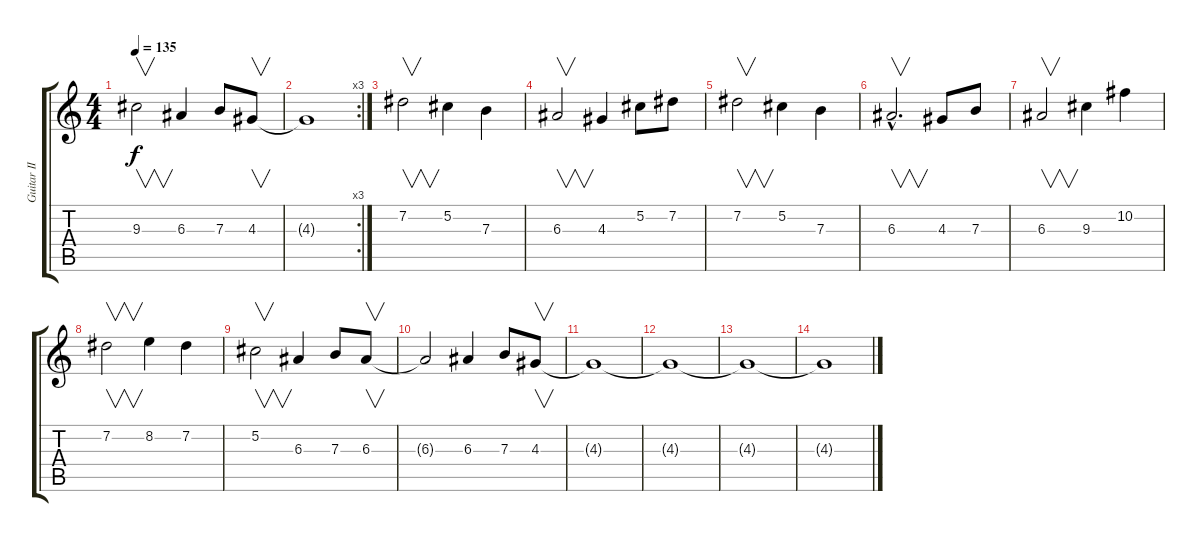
\track ("Guitar II ( Melody )" "Guitar II ") {instrument distortionguitar}
\staff {score tabs}
\tuning (Db4 Ab3 E3 B2 Gb2 Db2) {hide}
\ts (4 4)
\tempo 135
\clef g2
\ks c
9.3.2{v dy f} 6.3.4 7.3.8 4.3.8{v} |
\rc 3
4.3{t}.1 |
7.2.2{v} 5.2.4 7.3.4 |
6.3.2{v} 4.3.4 5.2.8 7.2.8 |
7.2.2{v} 5.2.4 7.3.4 |
6.3{hac}.2{v d} 4.3.8 7.3.8 |
6.3.2{v} 9.3.4 10.2.4 |
7.2.2{v} 8.2.4 7.2.4 |
5.2.2{v} 6.3.4 7.3.8 6.3.8{v} |
6.3{t}.2 6.3.4 7.3.8 4.3.8{v} |
4.3{t}.1 |
4.3{t}.1 |
4.3{t}.1 |
4.3{t}.1
